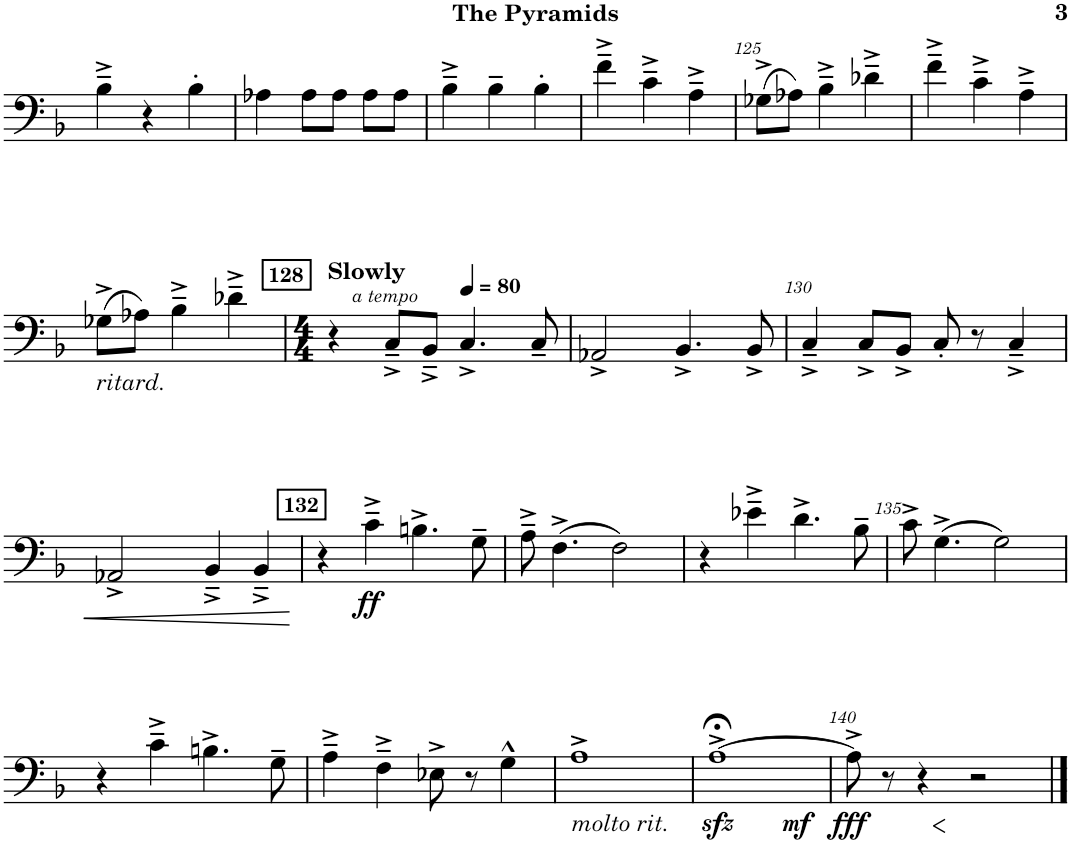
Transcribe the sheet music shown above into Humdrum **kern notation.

**kern	**dynam
*part1	*part1
*staff1	*staff1
*I"Euphonium	*
*I'Euph.	*
!!LO:PB:g=z
*clefF4	*
*k[b-]	*
*M3/4	*
=121	=121
4B-~^\	.
4r	.
4B-'\	.
=122	=122
4A-X\	.
8A-\L	.
8A-\J	.
8A-\L	.
8A-\J	.
=123	=123
4B-~^\	.
4B-~\	.
4B-'\	.
=124	=124
4f~^\	.
4c~^\	.
4A~^\	.
=125	=125
(8G-X^\L	.
8A-X\J)	.
4B-~^\	.
4d-X~^\	.
=126	=126
4f~^\	.
4c~^\	.
4A~^\	.
!!LO:LB:g=z
=127	=127
!LO:TX:b:i:t=ritard.	!
(8G-X^\L	.
8A-X\J)	.
4B-~^\	.
4d-X~^\	.
!!LO:REH:place=s1:a:B:cj:fs=8:t=128
=128	=128
*M4/4	*
!LO:TX:a:B:t=Slowly	!
4r	.
!LO:TX:a:i:t=a tempo	!
8C~^/L	.
8BB-~^/J	.
*MM80	*
4.C^/	.
8C~/	.
=129	=129
2AA-X^/	.
4.BB-^/	.
8BB-^/	.
=130	=130
4C~^/	.
8C^/L	.
8BB-^/J	.
8C'/	.
8r	.
4C~^/	.
!!LO:LB:g=z
=131	=131
!	!LO:HP:b
2AA-X^/	<
4BB-~^/	.
4BB-~^/	.
.	[
!!LO:REH:place=s1:a:B:cj:fs=8:t=132
=132	=132
4r	.
!	!LO:DY:b
4c~^\	ff
4.Bn^\	.
8G~\	.
=133	=133
8A~^\	.
(4.F^\	.
2F\)	.
=134	=134
4r	.
4e-X~^\	.
4.d^\	.
8B-~\	.
=135	=135
8c^\	.
(4.G^\	.
2G\)	.
!!LO:LB:g=z
=136	=136
4r	.
4c~^\	.
4.Bn^\	.
8G~\	.
=137	=137
4A~^\	.
4F~^\	.
8E-X^\	.
8r	.
4G^^\	.
=138	=138
!LO:TX:b:i:t=molto rit.	!
1A^	.
=139	=139
!	!LO:HP:b
!	!LO:DY:n=1:b
[1Azz<;<^	< mf
.	[
=140	=140
!	!LO:DY:b
8A^\]	fff
8r	.
4r	.
2r	.
==	==
*-	*-
